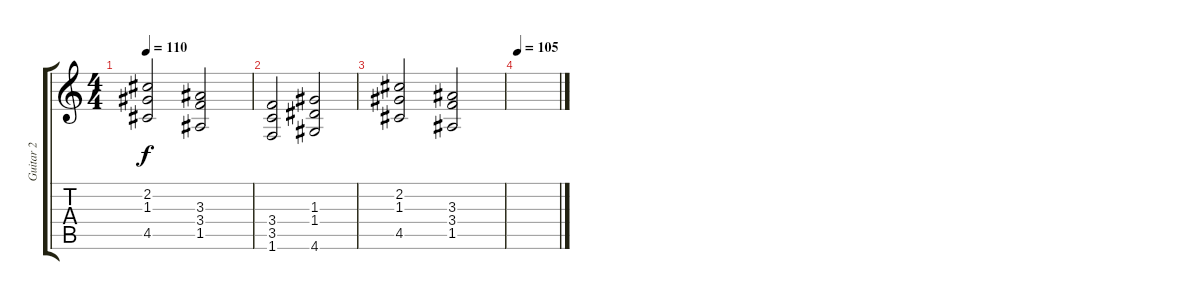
\track ("Guitar 2" "Guitar 2") {instrument distortionguitar}
\staff {score tabs}
\tuning (E4 B3 G3 D3 A2 E2) {hide}
\ts (4 4)
\tempo 110
\clef g2
\ks c
(2.2 1.3 4.5).2{dy f} (3.3 3.4 1.5).2 |
(3.4 3.5 1.6).2 (1.3 1.4 4.6).2 |
(2.2 1.3 4.5).2 (3.3 3.4 1.5).2 |
\tempo 105
